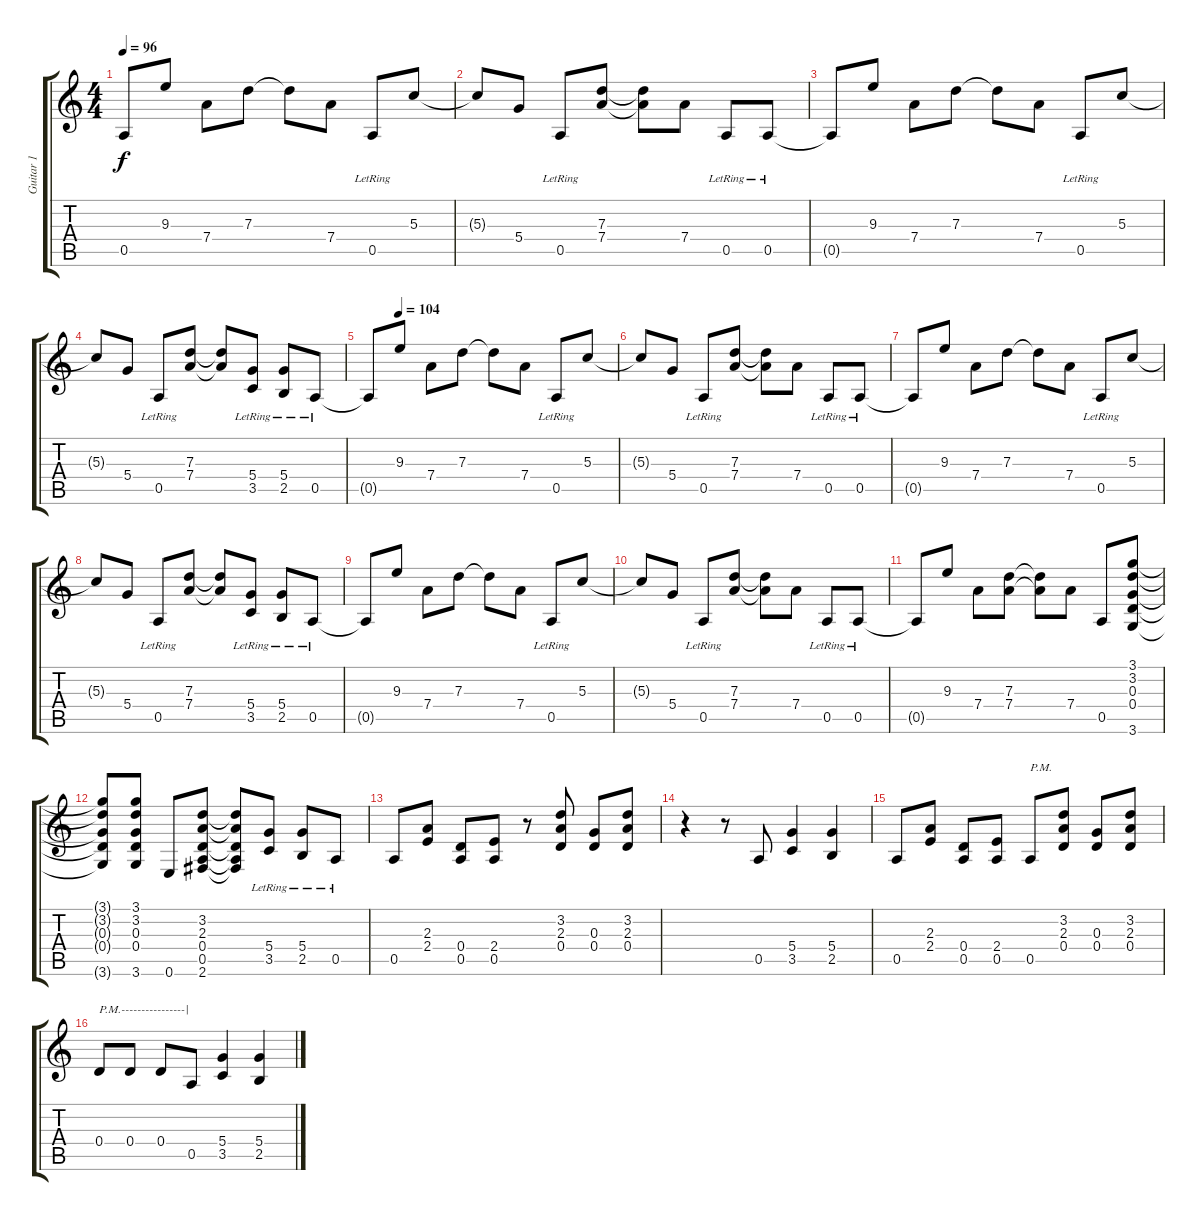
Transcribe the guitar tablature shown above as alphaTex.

\track ("Guitar 1" "Guitar 1") {instrument overdrivenguitar}
\staff {score tabs}
\tuning (E4 B3 G3 D3 A2 E2) {hide}
\ts (4 4)
\tempo 96
\clef g2
\ks c
0.5{t}.8{dy f} 9.3.8 7.4.8 7.3.8 7.3{t}.8 7.4.8 0.5{lr}.8 5.3.8 |
5.3{t}.8 5.4.8 0.5{lr}.8 (7.3 7.4).8 (7.3{t} 7.4{t}).8 7.4.8 0.5{lr}.8 0.5{lr}.8 |
0.5{t}.8 9.3.8 7.4.8 7.3.8 7.3{t}.8 7.4.8 0.5{lr}.8 5.3.8 |
5.3{t}.8 5.4.8 0.5{lr}.8 (7.3 7.4).8 (7.3{t} 7.4{t}).8 (5.4{lr} 3.5{lr}).8 (5.4{lr} 2.5{lr}).8 0.5{lr}.8 |
\tempo (104 0.125)
0.5{t}.8 9.3.8 7.4.8 7.3.8 7.3{t}.8 7.4.8 0.5{lr}.8 5.3.8 |
5.3{t}.8 5.4.8 0.5{lr}.8 (7.3 7.4).8 (7.3{t} 7.4{t}).8 7.4.8 0.5{lr}.8 0.5{lr}.8 |
0.5{t}.8 9.3.8 7.4.8 7.3.8 7.3{t}.8 7.4.8 0.5{lr}.8 5.3.8 |
5.3{t}.8 5.4.8 0.5{lr}.8 (7.3 7.4).8 (7.3{t} 7.4{t}).8 (5.4{lr} 3.5{lr}).8 (5.4{lr} 2.5{lr}).8 0.5{lr}.8 |
0.5{t}.8 9.3.8 7.4.8 7.3.8 7.3{t}.8 7.4.8 0.5{lr}.8 5.3.8 |
5.3{t}.8 5.4.8 0.5{lr}.8 (7.3 7.4).8 (7.3{t} 7.4{t}).8 7.4.8 0.5{lr}.8 0.5{lr}.8 |
0.5{t}.8 9.3.8 7.4.8 (7.3 7.4).8 (7.3{t} 7.4{t}).8 7.4.8 0.5.8 (3.1 3.2 0.3 0.4 3.6).8 |
(3.1{t} 3.2{t} 0.3{t} 0.4{t} 3.6{t}).8 (3.1 3.2 0.3 0.4 3.6).8 0.6.8 (3.2 2.3 0.4 0.5 2.6).8 (3.2{t} 2.3{t} 0.4{t} 0.5{t} 2.6{t}).8 (5.4{lr} 3.5{lr}).8 (5.4{lr} 2.5{lr}).8 0.5{lr}.8 |
0.5.8 (2.3 2.4).8 (0.4 0.5).8 (2.4 0.5).8 r.8 (3.2 2.3 0.4).8 (0.3 0.4).8 (3.2 2.3 0.4).8 |
r.4 r.8 0.5.8 (5.4 3.5).4 (5.4 2.5).4 |
0.5.8 (2.3 2.4).8 (0.4 0.5).8 (2.4 0.5).8 0.5.8{txt "P.M."} (3.2 2.3 0.4).8 (0.3 0.4).8 (3.2 2.3 0.4).8 |
0.4.8{txt "P.M.----------------|"} 0.4.8 0.4.8 0.5.8 (5.4 3.5).4 (5.4 2.5).4
